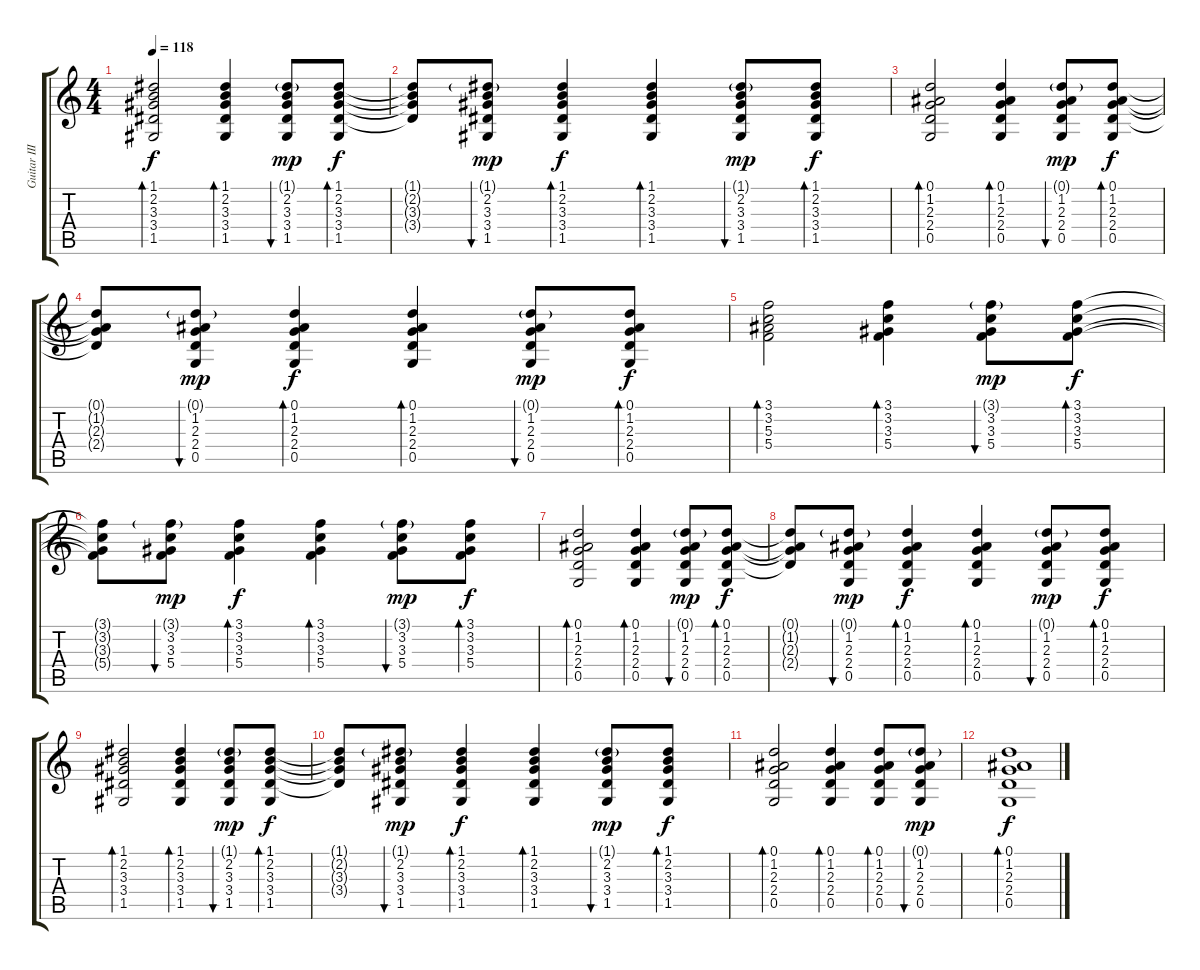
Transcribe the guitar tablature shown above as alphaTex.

\track ("Guitar III" "Guitar III") {instrument electricguitarclean}
\staff {score tabs}
\tuning (D4 A3 F3 C3 G2 C2) {hide}
\ts (4 4)
\tempo 118
\clef g2
\ks c
(1.1 2.2 3.3 3.4 1.5).2{bd 120 dy f instrument acousticguitarsteel} (1.1 2.2 3.3 3.4 1.5).4{bd 120} (1.1{g} 2.2 3.3 3.4 1.5).8{bu 120 dy mp} (1.1 2.2 3.3 3.4 1.5).8{bd 120 dy f} |
(1.1{t} 2.2{t} 3.3{t} 3.4{t}).8 (1.1{g} 2.2 3.3 3.4 1.5).8{bu 120 dy mp} (1.1 2.2 3.3 3.4 1.5).4{bd 120 dy f} (1.1 2.2 3.3 3.4 1.5).4{bd 120} (1.1{g} 2.2 3.3 3.4 1.5).8{bu 120 dy mp} (1.1 2.2 3.3 3.4 1.5).8{bd 120 dy f} |
(0.1 1.2 2.3 2.4 0.5).2{bd 120 instrument acousticguitarsteel} (0.1 1.2 2.3 2.4 0.5).4{bd 120} (0.1{g} 1.2 2.3 2.4 0.5).8{bu 120 dy mp} (0.1 1.2 2.3 2.4 0.5).8{bd 120 dy f} |
(0.1{t} 1.2{t} 2.3{t} 2.4{t}).8 (0.1{g} 1.2 2.3 2.4 0.5).8{bu 120 dy mp} (0.1 1.2 2.3 2.4 0.5).4{bd 120 dy f} (0.1 1.2 2.3 2.4 0.5).4{bd 120} (0.1{g} 1.2 2.3 2.4 0.5).8{bu 120 dy mp} (0.1 1.2 2.3 2.4 0.5).8{bd 120 dy f} |
(3.1 3.2 5.3 5.4).2{bd 120 volume 10 instrument acousticguitarsteel} (3.1 3.2 3.3 5.4).4{bd 120} (3.1{g} 3.2 3.3 5.4).8{bu 120 dy mp} (3.1 3.2 3.3 5.4).8{bd 120 dy f} |
(3.1{t} 3.2{t} 3.3{t} 5.4{t}).8 (3.1{g} 3.2 3.3 5.4).8{bu 120 dy mp} (3.1 3.2 3.3 5.4).4{bd 120 dy f} (3.1 3.2 3.3 5.4).4{bd 120} (3.1{g} 3.2 3.3 5.4).8{bu 120 dy mp} (3.1 3.2 3.3 5.4).8{bd 120 dy f} |
(0.1 1.2 2.3 2.4 0.5).2{bd 120 instrument acousticguitarsteel} (0.1 1.2 2.3 2.4 0.5).4{bd 120} (0.1{g} 1.2 2.3 2.4 0.5).8{bu 120 dy mp} (0.1 1.2 2.3 2.4 0.5).8{bd 120 dy f} |
(0.1{t} 1.2{t} 2.3{t} 2.4{t}).8 (0.1{g} 1.2 2.3 2.4 0.5).8{bu 120 dy mp} (0.1 1.2 2.3 2.4 0.5).4{bd 120 dy f} (0.1 1.2 2.3 2.4 0.5).4{bd 120} (0.1{g} 1.2 2.3 2.4 0.5).8{bu 120 dy mp} (0.1 1.2 2.3 2.4 0.5).8{bd 120 dy f} |
(1.1 2.2 3.3 3.4 1.5).2{bd 120 instrument acousticguitarsteel} (1.1 2.2 3.3 3.4 1.5).4{bd 120} (1.1{g} 2.2 3.3 3.4 1.5).8{bu 120 dy mp} (1.1 2.2 3.3 3.4 1.5).8{bd 120 dy f} |
(1.1{t} 2.2{t} 3.3{t} 3.4{t}).8 (1.1{g} 2.2 3.3 3.4 1.5).8{bu 120 dy mp} (1.1 2.2 3.3 3.4 1.5).4{bd 120 dy f} (1.1 2.2 3.3 3.4 1.5).4{bd 120} (1.1{g} 2.2 3.3 3.4 1.5).8{bu 120 dy mp} (1.1 2.2 3.3 3.4 1.5).8{bd 120 dy f} |
(0.1 1.2 2.3 2.4 0.5).2{bd 120 instrument acousticguitarsteel} (0.1 1.2 2.3 2.4 0.5).4{bd 120} (0.1 1.2 2.3 2.4 0.5).8{bd 120} (0.1{g} 1.2 2.3 2.4 0.5).8{bu 120 dy mp} |
(0.1 1.2 2.3 2.4 0.5).1{bd 120 dy f}
